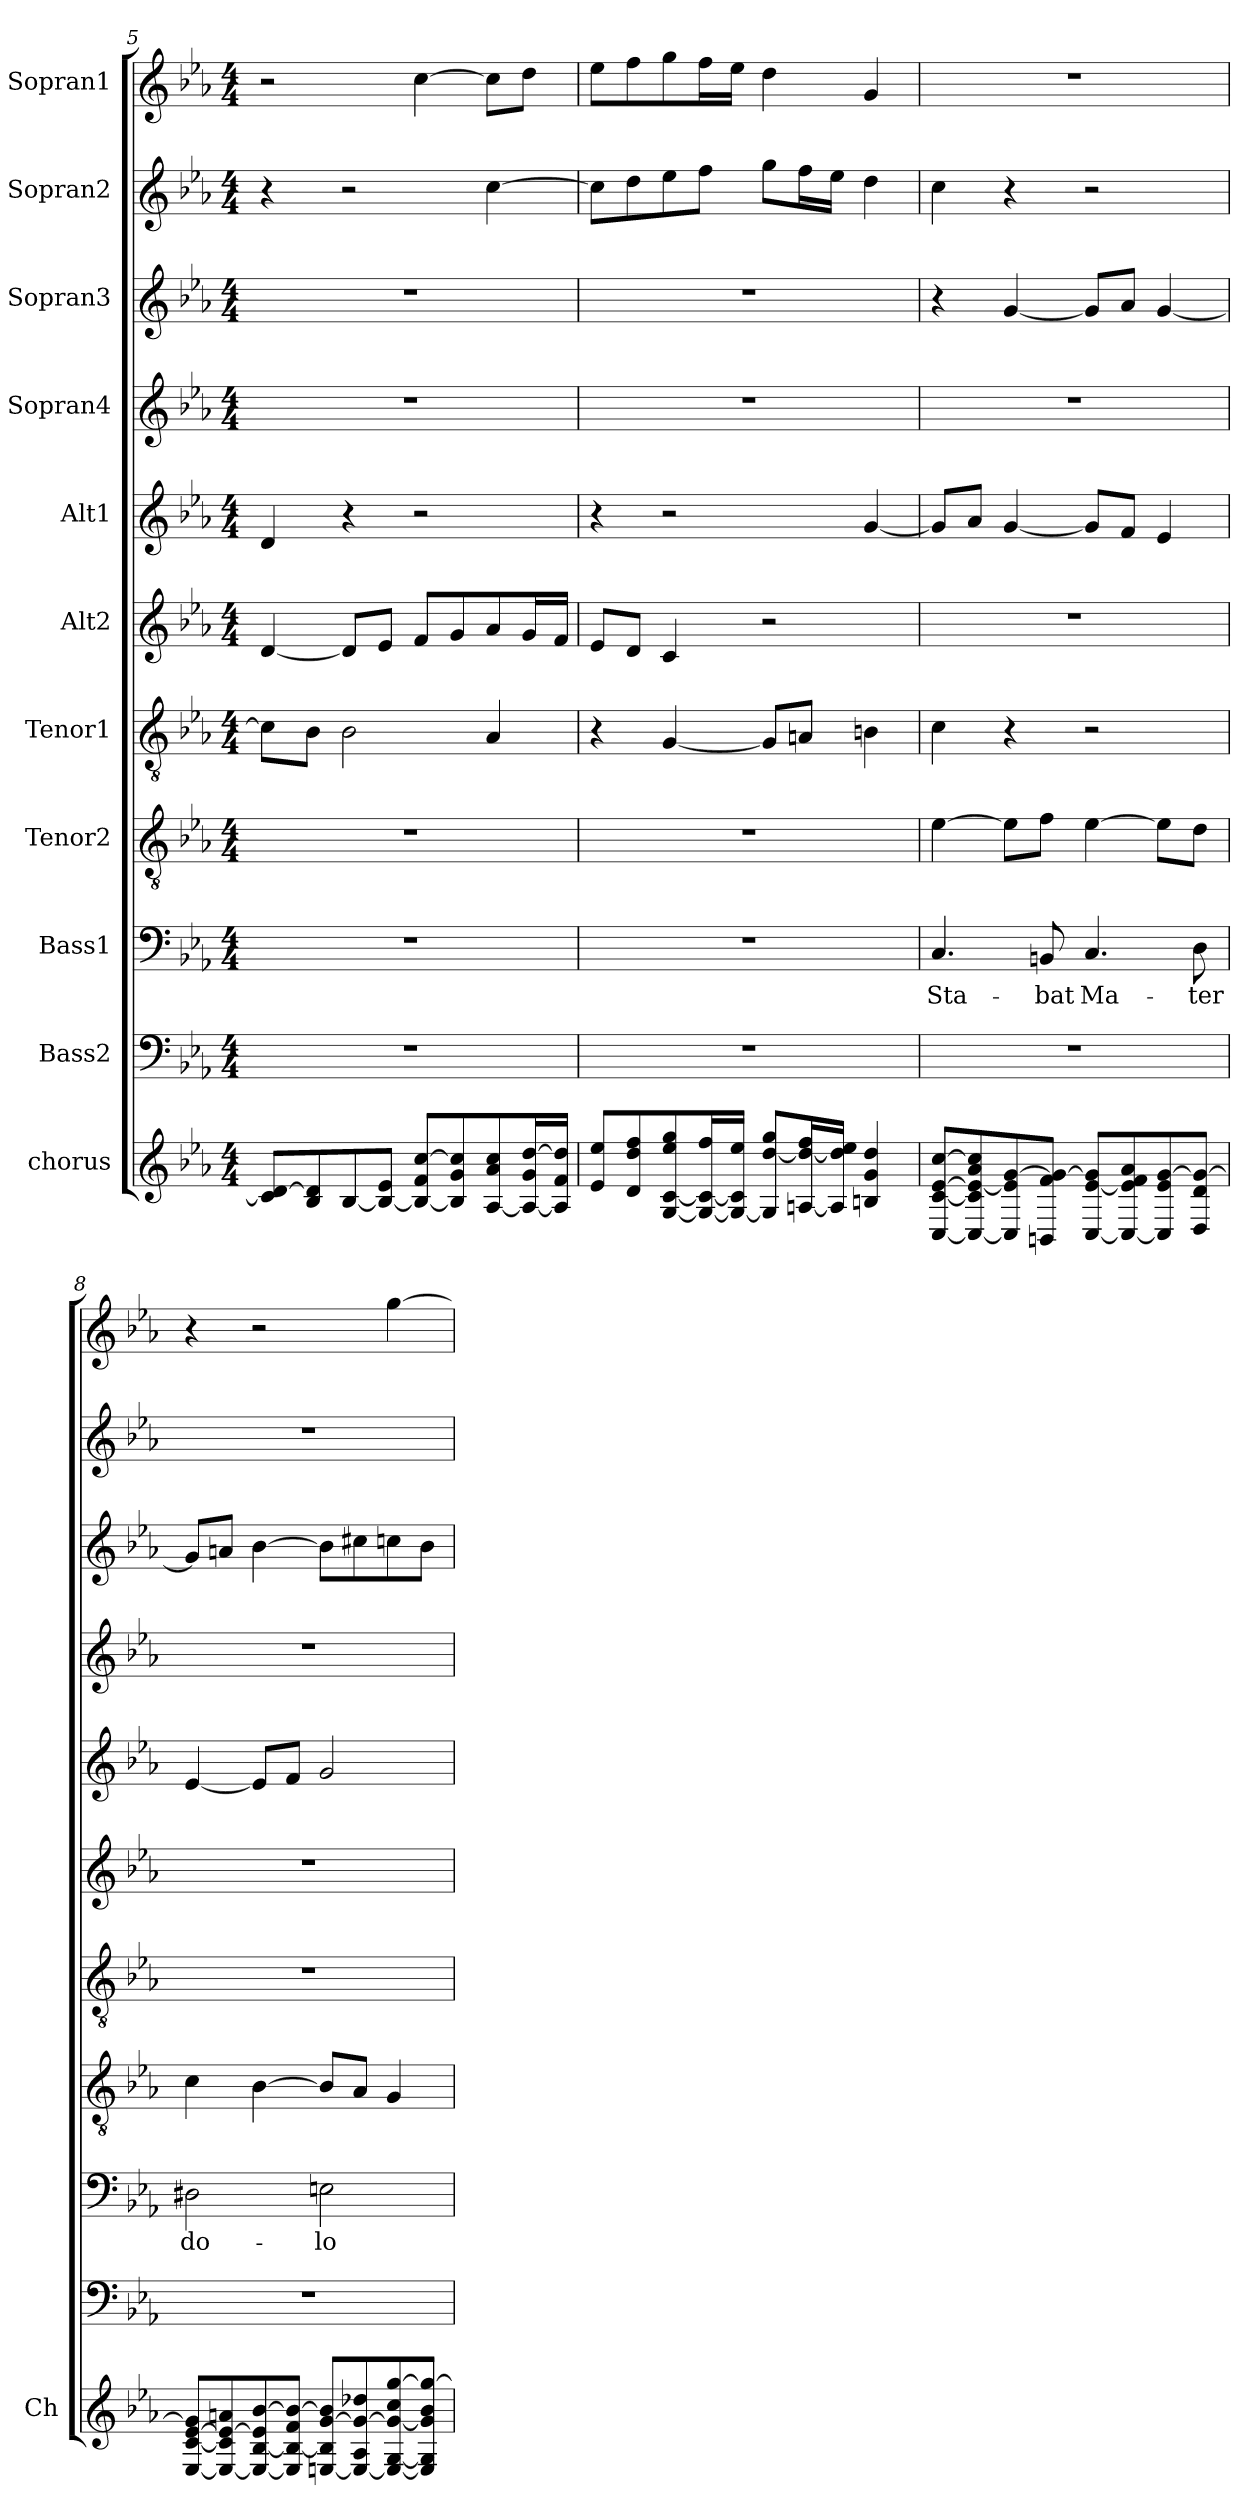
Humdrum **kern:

**kern	**kern	**kern	**text	**kern	**kern	**kern	**kern	**kern	**kern	**kern	**kern
*part11	*part10	*part9	*part9	*part8	*part7	*part6	*part5	*part4	*part3	*part2	*part1
*staff11	*staff10	*staff9	*staff9	*staff8	*staff7	*staff6	*staff5	*staff4	*staff3	*staff2	*staff1
*I"chorus	*I"Bass2	*I"Bass1	*	*I"Tenor2	*I"Tenor1	*I"Alt2	*I"Alt1	*I"Sopran4	*I"Sopran3	*I"Sopran2	*I"Sopran1
*I'Ch	*	*	*	*	*	*	*	*	*	*	*
*clefG2	*clefF4	*clefF4	*	*clefGv2	*clefGv2	*clefG2	*clefG2	*clefG2	*clefG2	*clefG2	*clefG2
*k[b-e-a-]	*k[b-e-a-]	*k[b-e-a-]	*	*k[b-e-a-]	*k[b-e-a-]	*k[b-e-a-]	*k[b-e-a-]	*k[b-e-a-]	*k[b-e-a-]	*k[b-e-a-]	*k[b-e-a-]
*E-:	*E-:	*E-:	*	*E-:	*E-:	*E-:	*E-:	*E-:	*E-:	*E-:	*E-:
*M4/4	*M4/4	*M4/4	*	*M4/4	*M4/4	*M4/4	*M4/4	*M4/4	*M4/4	*M4/4	*M4/4
=5	=5	=5	=5	=5	=5	=5	=5	=5	=5	=5	=5
8c/] [8d/L	1r	1r	.	1r	8c\L]	[4d/	4d/	1r	1r	4r	2r
8B-/ 8d/]	.	.	.	.	8B-\J	.	.	.	.	.	.
[8B-/	.	.	.	.	2B-\	8d/L]	4r	.	.	2r	.
8B-/_ 8e-/J	.	.	.	.	.	8e-/J	.	.	.	.	.
8B-/_ 8f/ [8cc/L	.	.	.	.	.	8f/L	2r	.	.	.	[4cc\
8B-/] 8g/ 8cc/]	.	.	.	.	.	8g/	.	.	.	.	.
[8A-/ 8a-/ 8cc/	.	.	.	.	4A-/	8a-/	.	.	.	[4cc\	8cc\L]
16A-/_ 16g/ [16dd/L	.	.	.	.	.	16g/L	.	.	.	.	8dd\J
16A-/] 16f/ 16dd/]JJ	.	.	.	.	.	16f/JJ	.	.	.	.	.
!!LO:PB:g=z
=6	=6	=6	=6	=6	=6	=6	=6	=6	=6	=6	=6
8e-/ 8ee-/L	1r	1r	.	1r	4r	8e-/L	4r	1r	1r	8cc\L]	8ee-\L
8d/ 8dd/ 8ff/	.	.	.	.	.	8d/J	.	.	.	8dd\	8ff\
[8G/ [8c/ 8ee-/ 8gg/	.	.	.	.	[4G/	4c/	2r	.	.	8ee-\	8gg\
16G/_ 16c/_ 16ff/L	.	.	.	.	.	.	.	.	.	8ff\J	16ff\L
16G/_ 16c/] 16ee-/JJ	.	.	.	.	.	.	.	.	.	.	16ee-\JJ
8G/] [8dd/ 8gg/L	.	.	.	.	8G/L]	2r	.	.	.	8gg\L	4dd\
[16An/ 16dd/_ 16ff/L	.	.	.	.	8An/J	.	.	.	.	16ff\L	.
16A/] 16dd/] 16ee-/JJ	.	.	.	.	.	.	.	.	.	16ee-\JJ	.
4Bn/ 4g/ 4dd/	.	.	.	.	4Bn\	.	[4g/	.	.	4dd\	4g/
=7	=7	=7	=7	=7	=7	=7	=7	=7	=7	=7	=7
[8C/ [8c/ [8e-/ [8cc/L	1r	4.C/	Sta-	[4e-\	4c\	1r	8g/L]	1r	4r	4cc\	1r
8C/_ 8c/] 8e-/_ 8a-/ 8cc/]	.	.	.	.	.	.	8a-/J	.	.	.	.
8C/] 8e-/] [8g/	.	.	.	8e-\L]	4r	.	[4g/	.	[4g/	4r	.
8BBn/ 8f/ 8g/_J	.	8BBn/	-bat	8f\J	.	.	.	.	.	.	.
[8C/ [8e-/ 8g/]L	.	4.C/	Ma-	[4e-\	2r	.	8g/L]	.	8g/L]	2r	.
8C/_ 8e-/] 8f/ 8a-/	.	.	.	.	.	.	8f/J	.	8a-/J	.	.
8C/] 8e-/ [8g/	.	.	.	8e-\L]	.	.	4e-/	.	[4g/	.	.
8D/ 8d/ 8g/_J	.	8D\	-ter	8d\J	.	.	.	.	.	.	.
=8	=8	=8	=8	=8	=8	=8	=8	=8	=8	=8	=8
[8E-/ [8c/ [8e-/ 8g/]L	1r	2D#X\	do-	4c\	1r	1r	[4e-/	1r	8g/L]	1r	4r
8E-/_ 8c/] 8e-/_ 8an/	.	.	.	.	.	.	.	.	8an/J	.	.
8E-/_ [8B-/ 8e-/] [8b-/	.	.	.	[4B-\	.	.	8e-/L]	.	[4b-\	.	2r
8E-/] 8B-/_ 8f/ 8b-/_J	.	.	.	.	.	.	8f/J	.	.	.	.
[8En/ 8B-/] [8g/ 8b-/]L	.	2En\	-lo-	8B-/L]	.	.	2g/	.	8b-\L]	.	.
8E/_ 8A-/ 8g/_ 8dd-X/	.	.	.	8A-/J	.	.	.	.	8cc#X\	.	.
8E/_ [8G/ 8g/_ 8cc/ [8gg/	.	.	.	4G/	.	.	.	.	8ccn\	.	[4gg\
8E/] 8G/] 8g/] 8b-/ 8gg/_J	.	.	.	.	.	.	.	.	8b-\J	.	.
=	=	=	=	=	=	=	=	=	=	=	=
*-	*-	*-	*-	*-	*-	*-	*-	*-	*-	*-	*-
